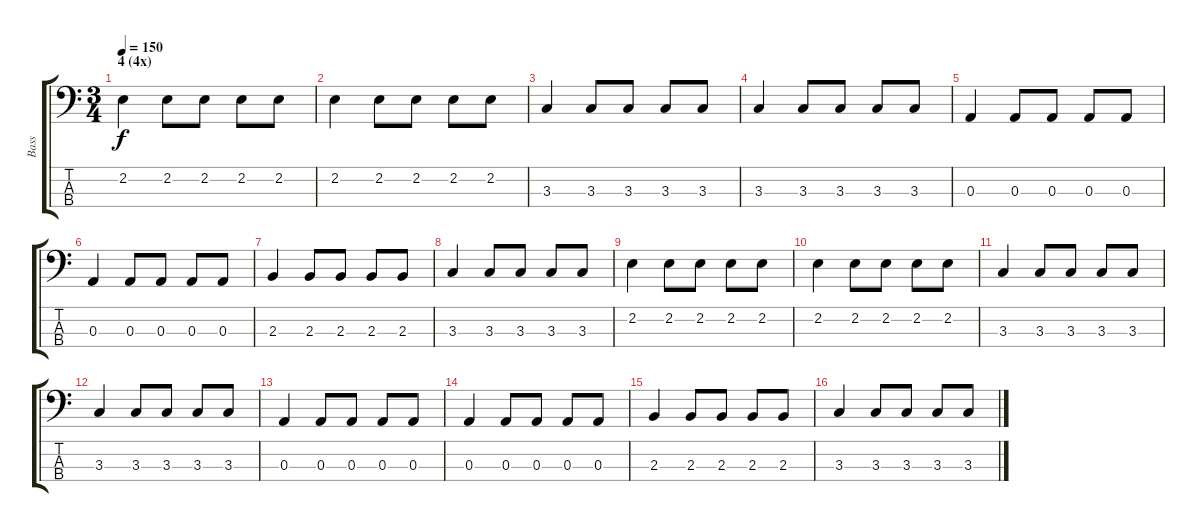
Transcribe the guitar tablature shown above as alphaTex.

\track ("Bass" "Bass") {instrument electricbasspick}
\staff {score tabs}
\tuning (G2 D2 A1 E1) {hide}
\ts (3 4)
\section ("" "4 (4x)")
\tempo 150
\clef f4
\ks c
2.2.4{dy f} 2.2.8 2.2.8 2.2.8 2.2.8 |
2.2.4 2.2.8 2.2.8 2.2.8 2.2.8 |
3.3.4 3.3.8 3.3.8 3.3.8 3.3.8 |
3.3.4 3.3.8 3.3.8 3.3.8 3.3.8 |
0.3.4 0.3.8 0.3.8 0.3.8 0.3.8 |
0.3.4 0.3.8 0.3.8 0.3.8 0.3.8 |
2.3.4 2.3.8 2.3.8 2.3.8 2.3.8 |
3.3.4 3.3.8 3.3.8 3.3.8 3.3.8 |
2.2.4 2.2.8 2.2.8 2.2.8 2.2.8 |
2.2.4 2.2.8 2.2.8 2.2.8 2.2.8 |
3.3.4 3.3.8 3.3.8 3.3.8 3.3.8 |
3.3.4 3.3.8 3.3.8 3.3.8 3.3.8 |
0.3.4 0.3.8 0.3.8 0.3.8 0.3.8 |
0.3.4 0.3.8 0.3.8 0.3.8 0.3.8 |
2.3.4 2.3.8 2.3.8 2.3.8 2.3.8 |
3.3.4 3.3.8 3.3.8 3.3.8 3.3.8
